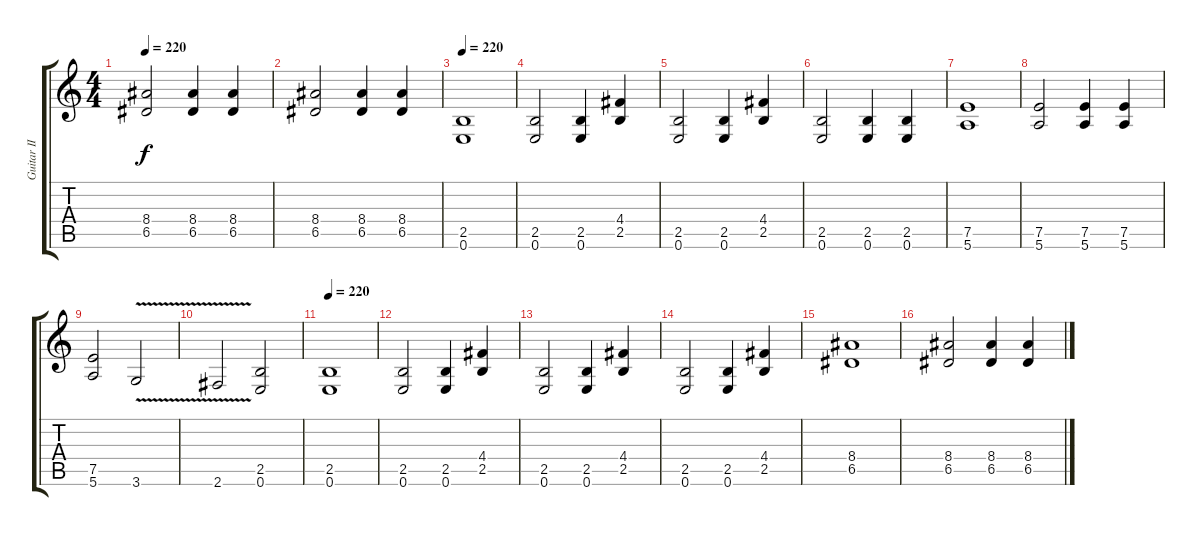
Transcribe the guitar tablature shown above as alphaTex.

\track ("Guitar II" "Guitar II") {instrument distortionguitar}
\staff {score tabs}
\tuning (E4 B3 G3 D3 A2 E2) {hide}
\ts (4 4)
\tempo 220
\clef g2
\ks c
(8.4 6.5).2{dy f} (8.4 6.5).4 (8.4 6.5).4 |
(8.4 6.5).2 (8.4 6.5).4 (8.4 6.5).4 |
\tempo 220
(2.5 0.6).1 |
(2.5 0.6).2 (2.5 0.6).4 (4.4 2.5).4 |
(2.5 0.6).2 (2.5 0.6).4 (4.4 2.5).4 |
(2.5 0.6).2 (2.5 0.6).4 (2.5 0.6).4 |
(7.5 5.6).1 |
(7.5 5.6).2 (7.5 5.6).4 (7.5 5.6).4 |
(7.5 5.6).2 3.6{v}.2 |
2.6{v}.2 (2.5 0.6).2 |
\tempo 250
\tempo 220
(2.5 0.6).1 |
(2.5 0.6).2 (2.5 0.6).4 (4.4 2.5).4 |
(2.5 0.6).2 (2.5 0.6).4 (4.4 2.5).4 |
(2.5 0.6).2 (2.5 0.6).4 (4.4 2.5).4 |
(8.4 6.5).1 |
(8.4 6.5).2 (8.4 6.5).4 (8.4 6.5).4
